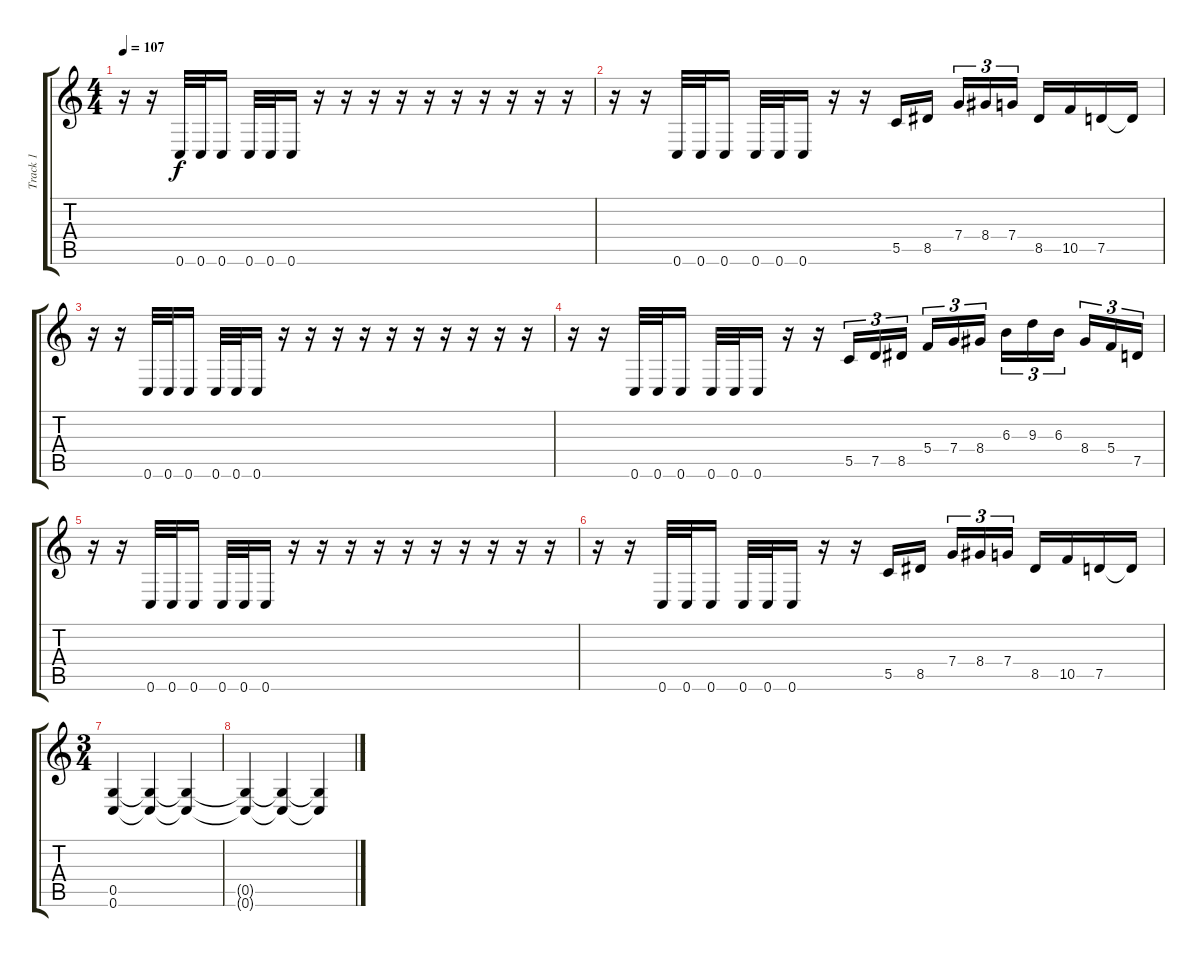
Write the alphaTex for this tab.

\track ("Track 1" "Track 1") {instrument distortionguitar}
\staff {score tabs}
\tuning (D4 A3 F3 C3 G2 C2) {hide}
\ts (4 4)
\tempo 107
\clef g2
\ks c
r.16{dy f} r.16 0.6.32 0.6.32 0.6.16 0.6.32 0.6.32 0.6.16 r.16 r.16 r.16 r.16 r.16 r.16 r.16 r.16 r.16 r.16 |
r.16 r.16 0.6.32 0.6.32 0.6.16 0.6.32 0.6.32 0.6.16 r.16 r.16 5.5.16 8.5.16 7.4.16{tu (3 2)} 8.4.16{tu (3 2)} 7.4.16{tu (3 2)} 8.5.16 10.5.16 7.5.16 7.5{t}.16 |
r.16 r.16 0.6.32 0.6.32 0.6.16 0.6.32 0.6.32 0.6.16 r.16 r.16 r.16 r.16 r.16 r.16 r.16 r.16 r.16 r.16 |
r.16 r.16 0.6.32 0.6.32 0.6.16 0.6.32 0.6.32 0.6.16 r.16 r.16 5.5.16{tu (3 2)} 7.5.16{tu (3 2)} 8.5.16{tu (3 2)} 5.4.16{tu (3 2)} 7.4.16{tu (3 2)} 8.4.16{tu (3 2)} 6.3.16{tu (3 2)} 9.3.16{tu (3 2)} 6.3.16{tu (3 2)} 8.4.16{tu (3 2)} 5.4.16{tu (3 2)} 7.5.16{tu (3 2)} |
r.16 r.16 0.6.32 0.6.32 0.6.16 0.6.32 0.6.32 0.6.16 r.16 r.16 r.16 r.16 r.16 r.16 r.16 r.16 r.16 r.16 |
r.16 r.16 0.6.32 0.6.32 0.6.16 0.6.32 0.6.32 0.6.16 r.16 r.16 5.5.16 8.5.16 7.4.16{tu (3 2)} 8.4.16{tu (3 2)} 7.4.16{tu (3 2)} 8.5.16 10.5.16 7.5.16 7.5{t}.16 |
\ts (3 4)
(0.5 0.6).4 (0.5{t} 0.6{t}).4 (0.5{t} 0.6{t}).4 |
(0.5{t} 0.6{t}).4 (0.5{t} 0.6{t}).4 (0.5{t} 0.6{t}).4
